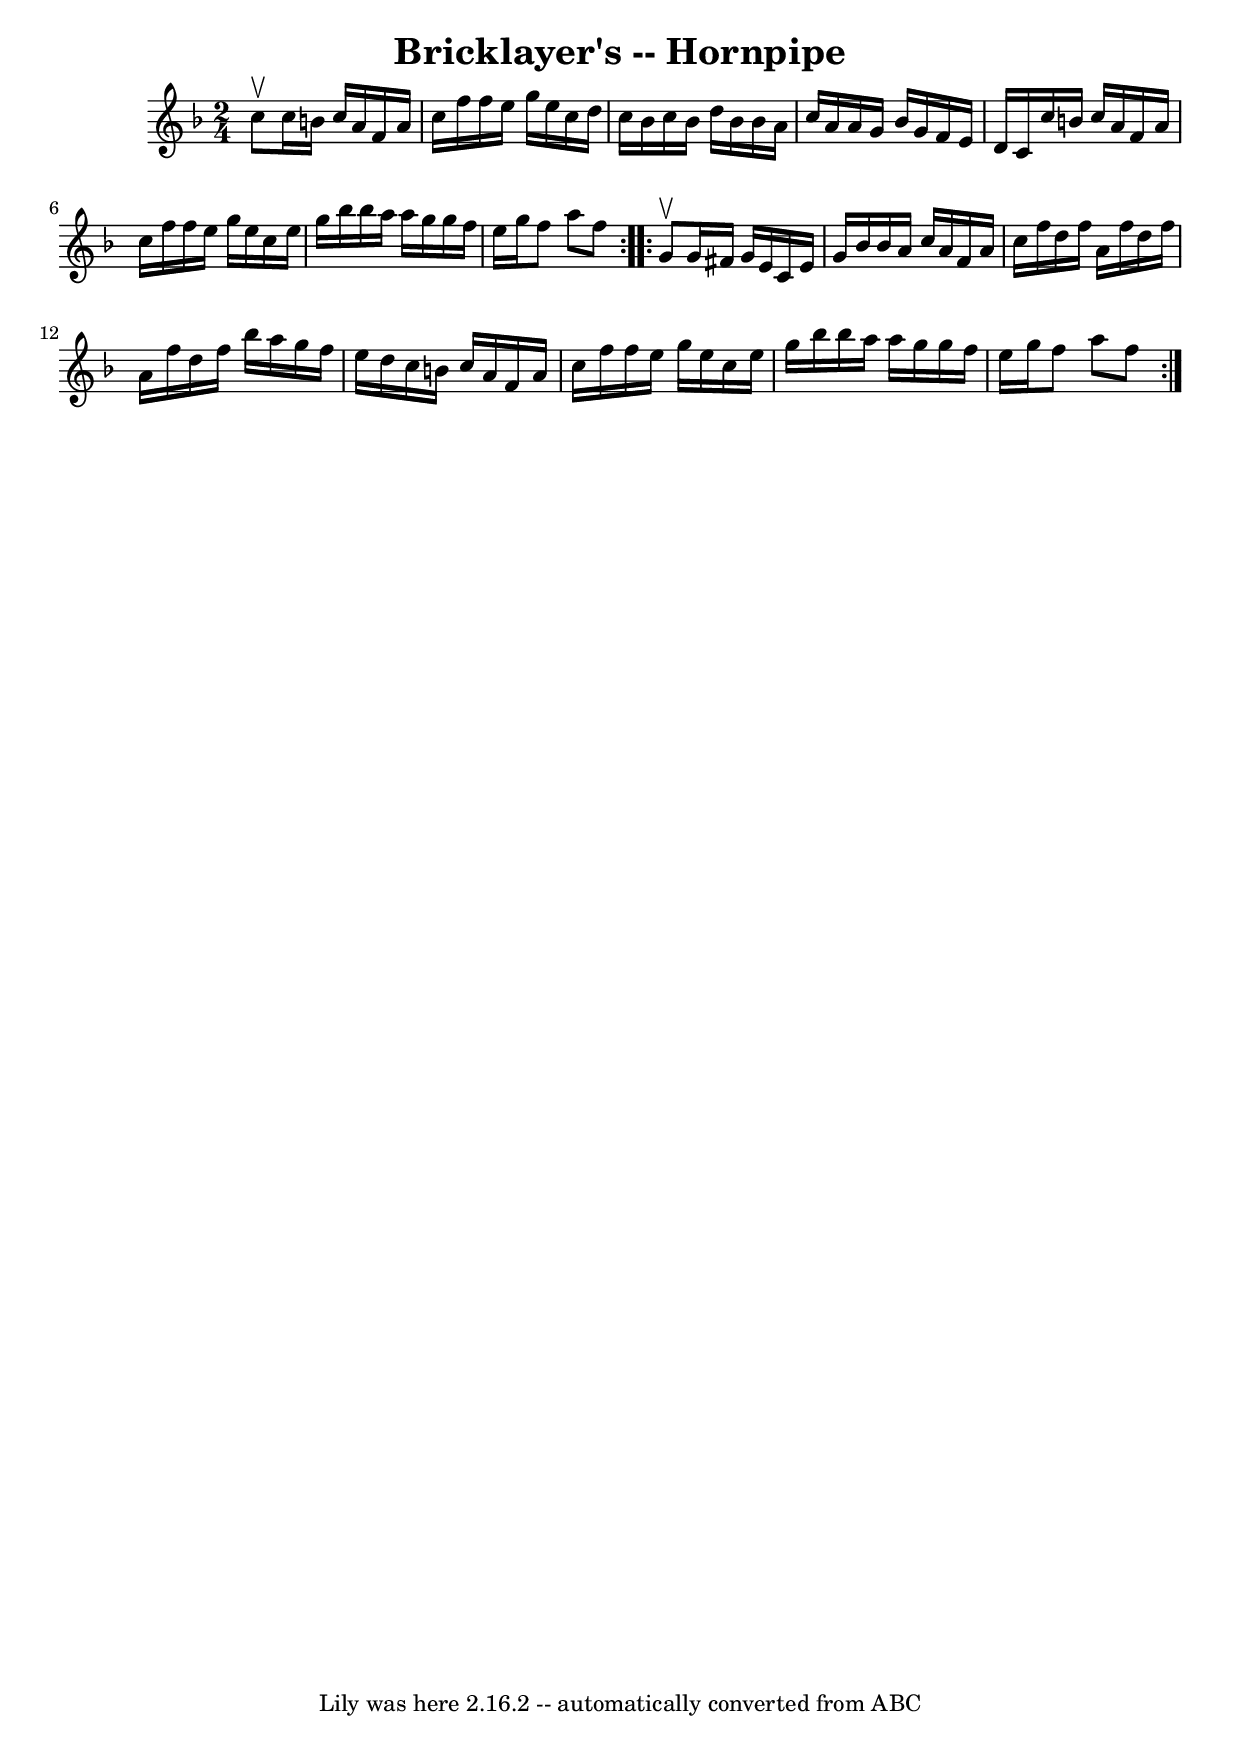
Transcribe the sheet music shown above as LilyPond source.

\version "2.7.40"
\include "Mammoth.ily"
\header {
	%% book = "Cole's 1000 Fiddle Tunes"
	crossRefNumber = "1"
	footnotes = ""
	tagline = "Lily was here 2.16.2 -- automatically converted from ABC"
	title = "Bricklayer's -- Hornpipe"
}
voicedefault =  {


\repeat volta 2 {
\time 2/4 
\key f \major c''8^\upbow |
 c''16 b'16 c''16    
a'16 f'16 a'16 c''16 f''16  |
 f''16 e''16 g''16    
e''16 c''16 d''16 c''16 bes'16  |
 c''16 bes'16 d''16 
 bes'16 bes'16 a'16 c''16 a'16  |
 a'16 g'16 bes'16 
 g'16 f'16 e'16 d'16 c'16  |
 c''16 b'16 c''16    
a'16 f'16 a'16 c''16 f''16  |
 f''16 e''16 g''16    
e''16 c''16 e''16 g''16 bes''16  |
 bes''16 a''16    
a''16 g''16 g''16 f''16 e''16 g''16  |
 f''8 a''8    
f''8  }     \repeat volta 2 { g'8^\upbow |
 g'16 fis'16 g'16   
 e'16 c'16 e'16 g'16 bes'16  |
 bes'16 a'16 c''16    
a'16 f'16 a'16 c''16 f''16  |
 d''16 f''16 a'16    
f''16 d''16 f''16 a'16 f''16  |
 d''16 f''16 bes''16  
 a''16 g''16 f''16 e''16 d''16  |
 c''16 b'16    
c''16 a'16 f'16 a'16 c''16 f''16  |
 f''16 e''16    
g''16 e''16 c''16 e''16 g''16 bes''16  |
 bes''16    
a''16 a''16 g''16 g''16 f''16 e''16 g''16  |
 f''8    
a''8 f''8  }   
}

\score{
    <<

	\context Staff="default"
	{
	    \voicedefault 
	}

    >>
	\layout {
	}
	\midi {}
}
